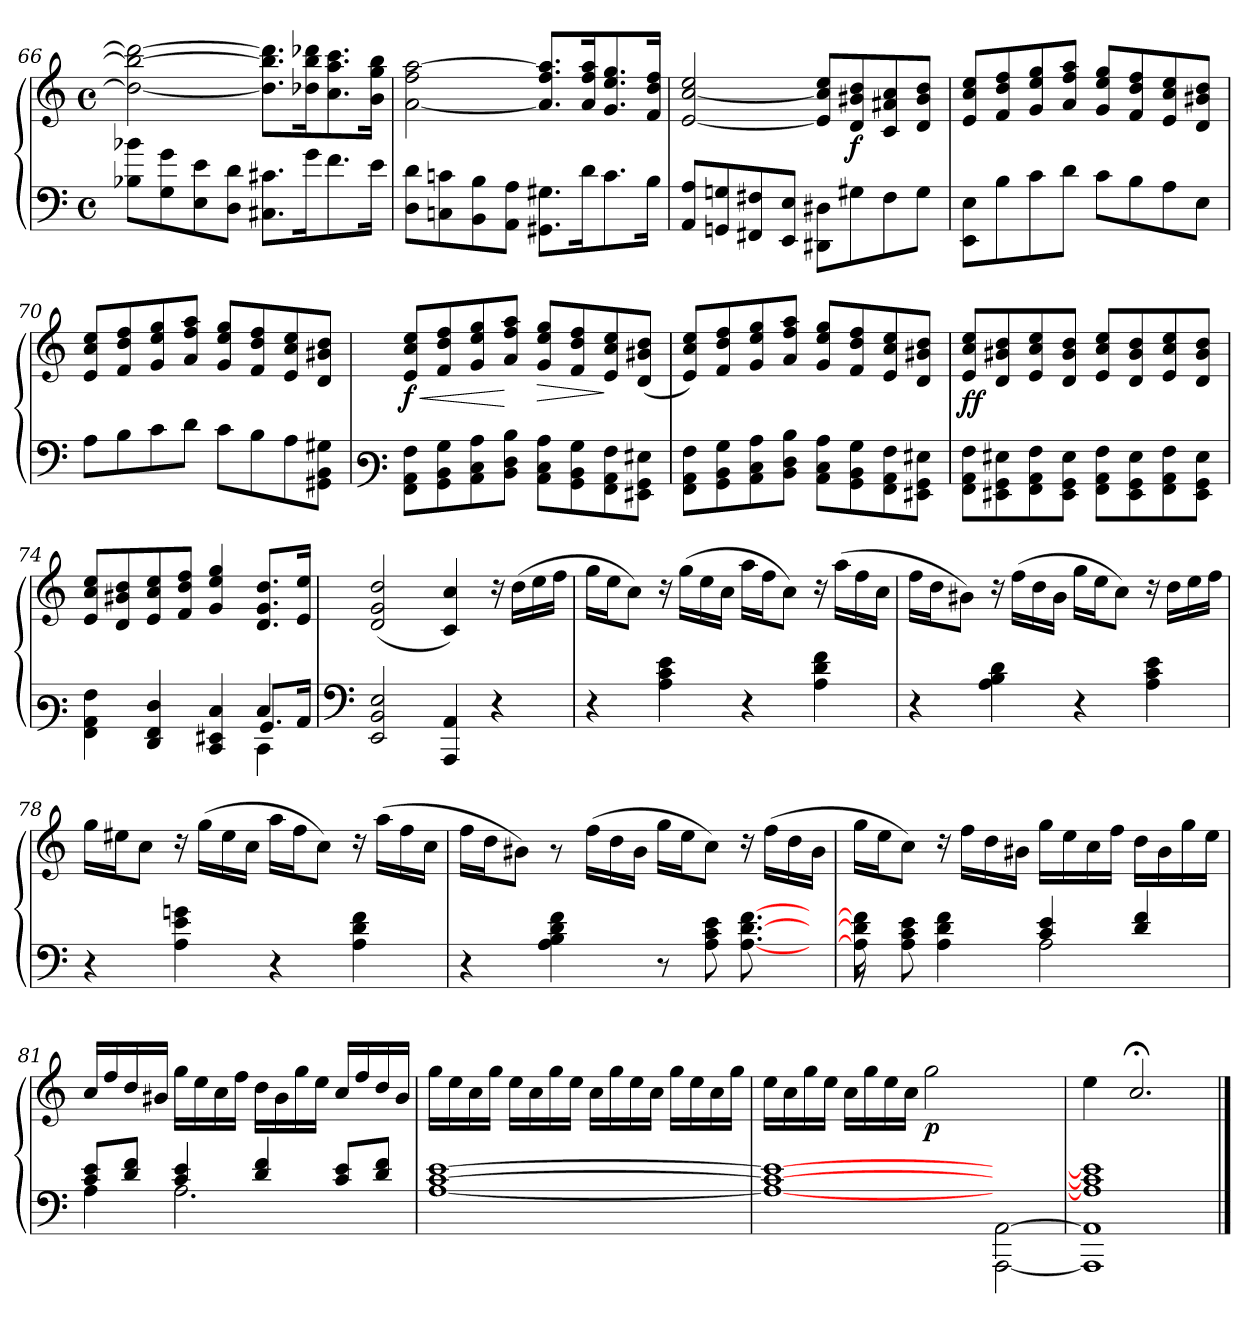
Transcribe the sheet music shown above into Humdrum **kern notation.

**kern	**kern	**dynam
*part1	*part1	*part1
*staff2	*staff1	*staff1/2
*clefF4	*clefG3	*
*M4/4	*M4/4	*
*met(c)	*met(c)	*
=66	=66	=66
8B-X\ 8b-X\L	2b-\_ 2gg\_> 2bb-\_>	.
8G\ 8g\	.	.
8E\ 8e\	.	.
8D\ 8d\J	.	.
8.C#X\ 8.c#X\L	8.b-\] 8.gg\] 8.bb-\]L	.
16g\k	16b-X\ 16gg\ 16bb-X\k	.
8.f\	8.a\ 8.ff\ 8.aa\	.
16e\Jk	16g\ 16ee\ 16gg\Jk	.
!!LO:LB:g=z
=67	=67	=67
8D\ 8d\L	[<2f\ 2dd\ [>2ff\	.
8Cn\ 8cn\	.	.
8BB\ 8B\	.	.
8AA\ 8A\J	.	.
8.GG#X\ 8.G#X\L	8.f/] 8.dd/ 8.ff/]L	.
16d\k	16f/ 16dd/ 16ff/k	.
8.c\	8.e/ 8.cc/ 8.ee/	.
16B\Jk	16d/ 16b/ 16dd/Jk	.
=68	=68	=68
8AA/ 8A/L	[<2c/ [>2a/ 2cc/	.
8GGn/ 8Gn/	.	.
8FF#X/ 8F#X/	.	.
8EE/ 8E/J	.	.
8DD#X\ 8D#X\L	8c/] 8a/] 8cc/L	.
!	!	!LO:DY:b
8G#X\	8B/ 8g#X/ 8b/	f
8F#\	8A/ 8f#X/ 8a/	.
8G#\J	8B/ 8g#/ 8b/J	.
=69	=69	=69
8EE\ 8E\L	8c/ 8a/ 8cc/L	.
8B\	8d/ 8b/ 8dd/	.
8c\	8e/ 8cc/ 8ee/	.
8d\J	8f/ 8dd/ 8ff/J	.
8c\L	8e/ 8cc/ 8ee/L	.
8B\	8d/ 8b/ 8dd/	.
8A\	8c/ 8a/ 8cc/	.
8E\J	8B/ 8g#X/ 8b/J	.
=70	=70	=70
8A\L	8c/ 8a/ 8cc/L	.
8B\	8d/ 8b/ 8dd/	.
8c\	8e/ 8cc/ 8ee/	.
8d\J	8f/ 8dd/ 8ff/J	.
8c\L	8e/ 8cc/ 8ee/L	.
8B\	8d/ 8b/ 8dd/	.
8A\	8c/ 8a/ 8cc/	.
8GG#X\ 8BB\ 8G#X\J	8B/ 8g#X/ 8b/J	.
!!LO:LB:g=z
=71	=71	=71
*clefF3	*	*
!	!	!LO:HP:b
!	!	!LO:DY:n=1:b
8AA\ 8C\ 8A\L	8c/ 8a/ 8cc/L	< f
8BB\ 8D\ 8B\	8d/ 8b/ 8dd/	.
8C\ 8E\ 8c\	8e/ 8cc/ 8ee/	.
8D\ 8F\ 8d\J	8f/ 8dd/ 8ff/J	[
!	!	!LO:HP:b
8C\ 8E\ 8c\L	8e/ 8cc/ 8ee/L	>
8BB\ 8D\ 8B\	8d/ 8b/ 8dd/	.
8AA\ 8C\ 8A\	8c/ 8a/ 8cc/	]
8GG#X\ 8BB\ 8G#X\J	(<8B/ 8g#X/ 8b/J	.
=72	=72	=72
8AA\ 8C\ 8A\L	8c/ 8a/ 8cc/L)	.
8BB\ 8D\ 8B\	8d/ 8b/ 8dd/	.
8C\ 8E\ 8c\	8e/ 8cc/ 8ee/	.
8D\ 8F\ 8d\J	8f/ 8dd/ 8ff/J	.
8C\ 8E\ 8c\L	8e/ 8cc/ 8ee/L	.
8BB\ 8D\ 8B\	8d/ 8b/ 8dd/	.
8AA\ 8C\ 8A\	8c/ 8a/ 8cc/	.
8GG#X\ 8BB\ 8G#X\J	8B/ 8g#X/ 8b/J	.
=73	=73	=73
!	!	!LO:DY:b
!	!	!LO:DY:n=1:b
8AA\ 8C\ 8A\L	8c/ 8a/ 8cc/L	f f
8GG#X\ 8BB\ 8G#X\	8B/ 8g#X/ 8b/	.
8AA\ 8C\ 8A\	8c/ 8a/ 8cc/	.
8GG#\ 8BB\ 8G#\J	8B/ 8g#/ 8b/J	.
8AA\ 8C\ 8A\L	8c/ 8a/ 8cc/L	.
8GG#\ 8BB\ 8G#\	8B/ 8g#/ 8b/	.
8AA\ 8C\ 8A\	8c/ 8a/ 8cc/	.
8GG#\ 8BB\ 8G#\J	8B/ 8g#/ 8b/J	.
=74	=74	=74
*^	*	*
*	*^	*	*
2.ryy	4AA\ 4C\ 4A\	2.ryy	8c/ 8a/ 8cc/L	.
.	.	.	8B/ 8g#X/ 8b/	.
.	4FF/ 4AA/ 4F/	.	8c/ 8a/ 8cc/	.
.	.	.	8d/ 8b/ 8dd/J	.
.	4EE/ 4GG#X/ 4E/	.	4e/ 4cc/ 4ee/	.
4E/	8.BB/L	4EE\	8.B/ 8.e/ 8.b/L	.
.	16C/Jk	.	16c/ 16cc/Jk	.
*v	*v	*v	*	*
!!LO:LB:g=z
=75	=75	=75
*clefF4	*	*
2EE/ 2BB/ 2E/	(<2B/ 2e/ 2b/	.
4AAA/ 4AA/	4A/ 4a/)	.
4r	16ra	.
.	(>16b\LL	.
.	16cc\	.
.	16dd\JJ	.
=76	=76	=76
4r	16ee\LL	.
.	16cc\J	.
.	8a\J)	.
4A\ 4c\ 4e\	16ra	.
.	(>16ee\LL	.
.	16cc\	.
.	16a\JJ	.
4r	16ff\LL	.
.	16dd\J	.
.	8a\J)	.
4A\ 4d\ 4f\	16ra	.
.	(>16ff\LL	.
.	16dd\	.
.	16a\JJ	.
=77	=77	=77
4r	16dd\LL	.
.	16b\J	.
.	8g#X\J)	.
4A\ 4B\ 4d\	16ra	.
.	(>16dd\LL	.
.	16b\	.
.	16g#\JJ	.
4r	16ee\LL	.
.	16cc\J	.
.	8a\J)	.
4A\ 4c\ 4e\	16ra	.
.	(>16b\LL	.
.	16cc\	.
.	16dd\JJ	.
!!LO:LB:g=z
=78	=78	=78
4r	16ee\LL	.
.	16cc#X\J	.
.	8a\J	.
4A\ 4e\ 4gn\	16ra	.
.	(>16ee\LL	.
.	16cc#\	.
.	16a\JJ	.
4r	16ff\LL	.
.	16dd\J	.
.	8a\J)	.
4A\ 4d\ 4f\	16ra	.
.	(>16ff\LL	.
.	16dd\	.
.	16a\JJ	.
=79	=79	=79
4r	16dd\LL	.
.	16b\J	.
.	8g#X\J)	.
4A\ 4B\ 4d\ 4f\	8r	.
.	(>16dd\LL	.
.	16b\	.
16ryy	16g#\JJ	.
8r	16ee\LL	.
.	16cc\J	.
8A\ 8c\ 8e\	8a\J)	.
[8.A\ [8.d\ [8.f\	16ra	.
.	(>16dd\LL	.
.	16b\	.
16ryy	16g#\JJ	.
=80	=80	=80
*^	*	*
16A\] 16d\] 16f\]	8r	16ee\LL	.
4..ryy	.	16cc\J	.
.	8A\ 8c\ 8e\	8a\J)	.
.	4A\ 4d\ 4f\	16ra	.
.	.	(>16dd\LL	.
.	.	16b\	.
.	.	16g#X\JJ	.
4c/ 4e/	2A\	16ee\LL	.
.	.	16cc\	.
.	.	16a\	.
.	.	16dd\JJ	.
4d/ 4f/	.	16b\LL	.
.	.	16g#\	.
.	.	16ee\	.
.	.	16cc\JJ	.
!!LO:PB:g=z
=81	=81	=81	=81
8c/ 8e/L	4A\	16a/LL	.
.	.	16dd/	.
8d/ 8f/J)	.	16b/	.
.	.	16g#X/JJ	.
4c/ 4e/	2.A\	16ee\LL	.
.	.	16cc\	.
.	.	16a\	.
.	.	16dd\JJ	.
4d/ 4f/	.	16b\LL	.
.	.	16g#\	.
.	.	16ee\	.
.	.	16cc\JJ	.
8c/ 8e/L	.	16a/LL	.
.	.	16dd/	.
8d/ 8f/J)	.	16b/	.
.	.	16g#/JJ	.
*v	*v	*	*
=82	=82	=82
[>1A [>1c [>1e	16ee\LL	.
.	16cc\	.
.	16a\	.
.	16ee\JJ	.
.	16cc\LL	.
.	16a\	.
.	16ee\	.
.	16cc\JJ	.
.	16a\LL	.
.	16ee\	.
.	16cc\	.
.	16a\JJ	.
.	16ee\LL	.
.	16cc\	.
.	16a\	.
.	16ee\JJ	.
=83	=83	=83
*^	*	*
1A_ 1c_ 1e_	1ryy	16cc\LL	.
.	.	16a\	.
.	.	16ee\	.
.	.	16cc\JJ	.
.	.	16a\LL	.
.	.	16ee\	.
.	.	16cc\	.
.	.	16a\JJ	.
!	!	!	!LO:DY:b
.	.	2ee\	p
[<2AA\	[<2AAA\	2ryy	.
=84	=84	=84	=84
*	*^	*	*
1AA]	1AAA]	1A] 1c] 1e]	4cc\	.
.	.	.	(>2.a;</	.
*v	*v	*v	*	*
==	==	==
*-	*-	*-
